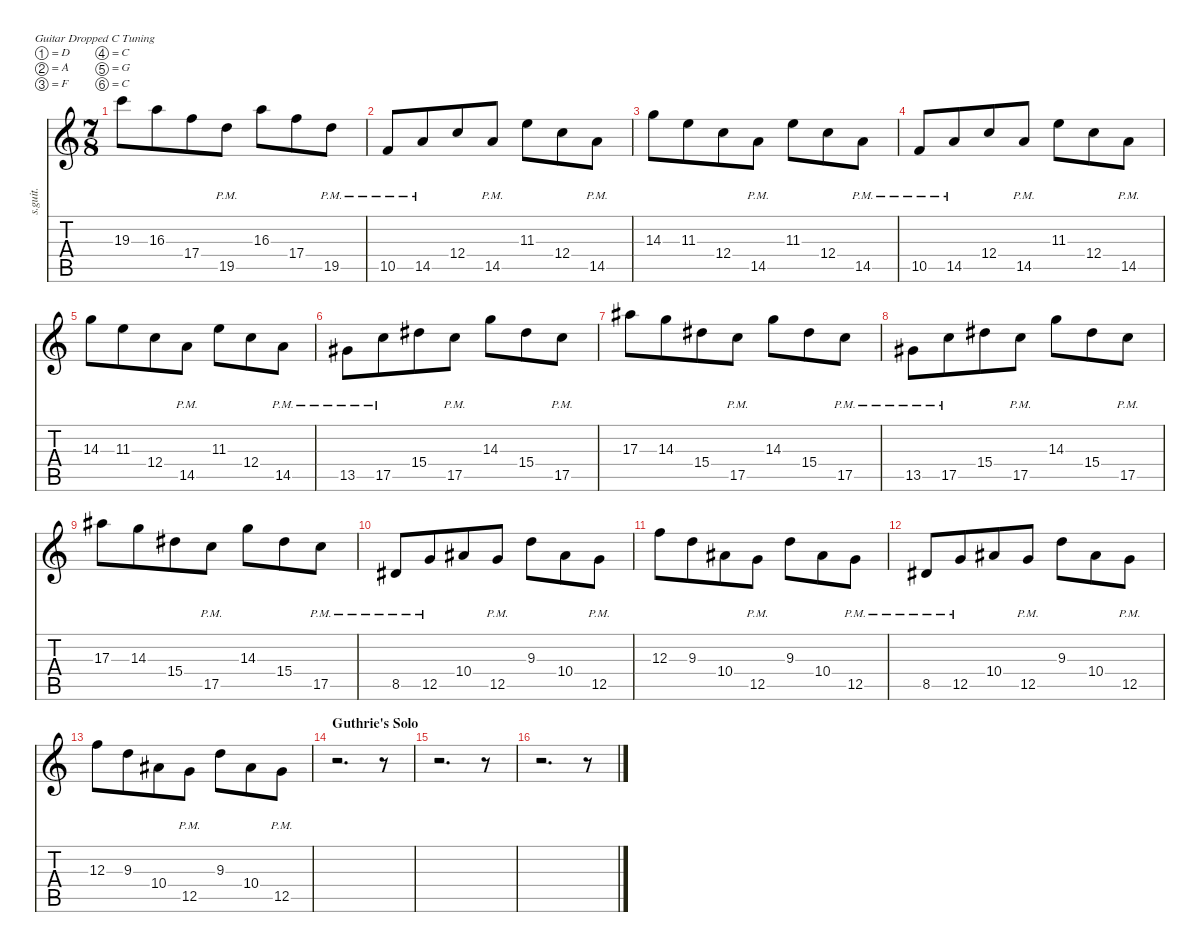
\defaultSystemsLayout 4
\hideDynamics
\bracketExtendMode nobrackets
\track ("Guitar1" "s.guit.") {instrument distortionguitar}
\staff {score tabs}
\tuning (D4 A3 F3 C3 G2 C2)
\ts (7 8)
\tempo (212 hide)
\clef g2
\ks c
19.3.8{lyrics (0 "") lyrics (1 "") lyrics (2 "") lyrics (3 "") lyrics (4 "") dy f} 16.3.8{lyrics (0 "") lyrics (1 "") lyrics (2 "") lyrics (3 "") lyrics (4 "")} 17.4.8{lyrics (0 "") lyrics (1 "") lyrics (2 "") lyrics (3 "") lyrics (4 "")} 19.5{pm}.8{lyrics (0 "") lyrics (1 "") lyrics (2 "") lyrics (3 "") lyrics (4 "")} 16.3.8{lyrics (0 "") lyrics (1 "") lyrics (2 "") lyrics (3 "") lyrics (4 "")} 17.4.8{lyrics (0 "") lyrics (1 "") lyrics (2 "") lyrics (3 "") lyrics (4 "")} 19.5{pm}.8{lyrics (0 "") lyrics (1 "") lyrics (2 "") lyrics (3 "") lyrics (4 "")} |
10.5{pm}.8{lyrics (0 "") lyrics (1 "") lyrics (2 "") lyrics (3 "") lyrics (4 "")} 14.5{pm}.8{lyrics (0 "") lyrics (1 "") lyrics (2 "") lyrics (3 "") lyrics (4 "")} 12.4.8{lyrics (0 "") lyrics (1 "") lyrics (2 "") lyrics (3 "") lyrics (4 "")} 14.5{pm}.8{lyrics (0 "") lyrics (1 "") lyrics (2 "") lyrics (3 "") lyrics (4 "")} 11.3.8{lyrics (0 "") lyrics (1 "") lyrics (2 "") lyrics (3 "") lyrics (4 "")} 12.4.8{lyrics (0 "") lyrics (1 "") lyrics (2 "") lyrics (3 "") lyrics (4 "")} 14.5{pm}.8{lyrics (0 "") lyrics (1 "") lyrics (2 "") lyrics (3 "") lyrics (4 "")} |
14.3.8{lyrics (0 "") lyrics (1 "") lyrics (2 "") lyrics (3 "") lyrics (4 "")} 11.3.8{lyrics (0 "") lyrics (1 "") lyrics (2 "") lyrics (3 "") lyrics (4 "")} 12.4.8{lyrics (0 "") lyrics (1 "") lyrics (2 "") lyrics (3 "") lyrics (4 "")} 14.5{pm}.8{lyrics (0 "") lyrics (1 "") lyrics (2 "") lyrics (3 "") lyrics (4 "")} 11.3.8{lyrics (0 "") lyrics (1 "") lyrics (2 "") lyrics (3 "") lyrics (4 "")} 12.4.8{lyrics (0 "") lyrics (1 "") lyrics (2 "") lyrics (3 "") lyrics (4 "")} 14.5{pm}.8{lyrics (0 "") lyrics (1 "") lyrics (2 "") lyrics (3 "") lyrics (4 "")} |
10.5{pm}.8{lyrics (0 "") lyrics (1 "") lyrics (2 "") lyrics (3 "") lyrics (4 "")} 14.5{pm}.8{lyrics (0 "") lyrics (1 "") lyrics (2 "") lyrics (3 "") lyrics (4 "")} 12.4.8{lyrics (0 "") lyrics (1 "") lyrics (2 "") lyrics (3 "") lyrics (4 "")} 14.5{pm}.8{lyrics (0 "") lyrics (1 "") lyrics (2 "") lyrics (3 "") lyrics (4 "")} 11.3.8{lyrics (0 "") lyrics (1 "") lyrics (2 "") lyrics (3 "") lyrics (4 "")} 12.4.8{lyrics (0 "") lyrics (1 "") lyrics (2 "") lyrics (3 "") lyrics (4 "")} 14.5{pm}.8{lyrics (0 "") lyrics (1 "") lyrics (2 "") lyrics (3 "") lyrics (4 "")} |
14.3.8{lyrics (0 "") lyrics (1 "") lyrics (2 "") lyrics (3 "") lyrics (4 "")} 11.3.8{lyrics (0 "") lyrics (1 "") lyrics (2 "") lyrics (3 "") lyrics (4 "")} 12.4.8{lyrics (0 "") lyrics (1 "") lyrics (2 "") lyrics (3 "") lyrics (4 "")} 14.5{pm}.8{lyrics (0 "") lyrics (1 "") lyrics (2 "") lyrics (3 "") lyrics (4 "")} 11.3.8{lyrics (0 "") lyrics (1 "") lyrics (2 "") lyrics (3 "") lyrics (4 "")} 12.4.8{lyrics (0 "") lyrics (1 "") lyrics (2 "") lyrics (3 "") lyrics (4 "")} 14.5{pm}.8{lyrics (0 "") lyrics (1 "") lyrics (2 "") lyrics (3 "") lyrics (4 "")} |
13.5{pm acc #}.8{lyrics (0 "") lyrics (1 "") lyrics (2 "") lyrics (3 "") lyrics (4 "")} 17.5{pm}.8{lyrics (0 "") lyrics (1 "") lyrics (2 "") lyrics (3 "") lyrics (4 "")} 15.4{acc #}.8{lyrics (0 "") lyrics (1 "") lyrics (2 "") lyrics (3 "") lyrics (4 "")} 17.5{pm}.8{lyrics (0 "") lyrics (1 "") lyrics (2 "") lyrics (3 "") lyrics (4 "")} 14.3.8{lyrics (0 "") lyrics (1 "") lyrics (2 "") lyrics (3 "") lyrics (4 "")} 15.4{acc #}.8{lyrics (0 "") lyrics (1 "") lyrics (2 "") lyrics (3 "") lyrics (4 "")} 17.5{pm}.8{lyrics (0 "") lyrics (1 "") lyrics (2 "") lyrics (3 "") lyrics (4 "")} |
17.3{acc #}.8{lyrics (0 "") lyrics (1 "") lyrics (2 "") lyrics (3 "") lyrics (4 "")} 14.3.8{lyrics (0 "") lyrics (1 "") lyrics (2 "") lyrics (3 "") lyrics (4 "")} 15.4{acc #}.8{lyrics (0 "") lyrics (1 "") lyrics (2 "") lyrics (3 "") lyrics (4 "")} 17.5{pm}.8{lyrics (0 "") lyrics (1 "") lyrics (2 "") lyrics (3 "") lyrics (4 "")} 14.3.8{lyrics (0 "") lyrics (1 "") lyrics (2 "") lyrics (3 "") lyrics (4 "")} 15.4{acc #}.8{lyrics (0 "") lyrics (1 "") lyrics (2 "") lyrics (3 "") lyrics (4 "")} 17.5{pm}.8{lyrics (0 "") lyrics (1 "") lyrics (2 "") lyrics (3 "") lyrics (4 "")} |
13.5{pm acc #}.8{lyrics (0 "") lyrics (1 "") lyrics (2 "") lyrics (3 "") lyrics (4 "")} 17.5{pm}.8{lyrics (0 "") lyrics (1 "") lyrics (2 "") lyrics (3 "") lyrics (4 "")} 15.4{acc #}.8{lyrics (0 "") lyrics (1 "") lyrics (2 "") lyrics (3 "") lyrics (4 "")} 17.5{pm}.8{lyrics (0 "") lyrics (1 "") lyrics (2 "") lyrics (3 "") lyrics (4 "")} 14.3.8{lyrics (0 "") lyrics (1 "") lyrics (2 "") lyrics (3 "") lyrics (4 "")} 15.4{acc #}.8{lyrics (0 "") lyrics (1 "") lyrics (2 "") lyrics (3 "") lyrics (4 "")} 17.5{pm}.8{lyrics (0 "") lyrics (1 "") lyrics (2 "") lyrics (3 "") lyrics (4 "")} |
17.3{acc #}.8{lyrics (0 "") lyrics (1 "") lyrics (2 "") lyrics (3 "") lyrics (4 "")} 14.3.8{lyrics (0 "") lyrics (1 "") lyrics (2 "") lyrics (3 "") lyrics (4 "")} 15.4{acc #}.8{lyrics (0 "") lyrics (1 "") lyrics (2 "") lyrics (3 "") lyrics (4 "")} 17.5{pm}.8{lyrics (0 "") lyrics (1 "") lyrics (2 "") lyrics (3 "") lyrics (4 "")} 14.3.8{lyrics (0 "") lyrics (1 "") lyrics (2 "") lyrics (3 "") lyrics (4 "")} 15.4{acc #}.8{lyrics (0 "") lyrics (1 "") lyrics (2 "") lyrics (3 "") lyrics (4 "")} 17.5{pm}.8{lyrics (0 "") lyrics (1 "") lyrics (2 "") lyrics (3 "") lyrics (4 "")} |
8.5{pm acc #}.8{lyrics (0 "") lyrics (1 "") lyrics (2 "") lyrics (3 "") lyrics (4 "")} 12.5{pm}.8{lyrics (0 "") lyrics (1 "") lyrics (2 "") lyrics (3 "") lyrics (4 "")} 10.4{acc #}.8{lyrics (0 "") lyrics (1 "") lyrics (2 "") lyrics (3 "") lyrics (4 "")} 12.5{pm}.8{lyrics (0 "") lyrics (1 "") lyrics (2 "") lyrics (3 "") lyrics (4 "")} 9.3.8{lyrics (0 "") lyrics (1 "") lyrics (2 "") lyrics (3 "") lyrics (4 "")} 10.4{acc #}.8{lyrics (0 "") lyrics (1 "") lyrics (2 "") lyrics (3 "") lyrics (4 "")} 12.5{pm}.8{lyrics (0 "") lyrics (1 "") lyrics (2 "") lyrics (3 "") lyrics (4 "")} |
12.3.8{lyrics (0 "") lyrics (1 "") lyrics (2 "") lyrics (3 "") lyrics (4 "")} 9.3.8{lyrics (0 "") lyrics (1 "") lyrics (2 "") lyrics (3 "") lyrics (4 "")} 10.4{acc #}.8{lyrics (0 "") lyrics (1 "") lyrics (2 "") lyrics (3 "") lyrics (4 "")} 12.5{pm}.8{lyrics (0 "") lyrics (1 "") lyrics (2 "") lyrics (3 "") lyrics (4 "")} 9.3.8{lyrics (0 "") lyrics (1 "") lyrics (2 "") lyrics (3 "") lyrics (4 "")} 10.4{acc #}.8{lyrics (0 "") lyrics (1 "") lyrics (2 "") lyrics (3 "") lyrics (4 "")} 12.5{pm}.8{lyrics (0 "") lyrics (1 "") lyrics (2 "") lyrics (3 "") lyrics (4 "")} |
8.5{pm acc #}.8{lyrics (0 "") lyrics (1 "") lyrics (2 "") lyrics (3 "") lyrics (4 "")} 12.5{pm}.8{lyrics (0 "") lyrics (1 "") lyrics (2 "") lyrics (3 "") lyrics (4 "")} 10.4{acc #}.8{lyrics (0 "") lyrics (1 "") lyrics (2 "") lyrics (3 "") lyrics (4 "")} 12.5{pm}.8{lyrics (0 "") lyrics (1 "") lyrics (2 "") lyrics (3 "") lyrics (4 "")} 9.3.8{lyrics (0 "") lyrics (1 "") lyrics (2 "") lyrics (3 "") lyrics (4 "")} 10.4{acc #}.8{lyrics (0 "") lyrics (1 "") lyrics (2 "") lyrics (3 "") lyrics (4 "")} 12.5{pm}.8{lyrics (0 "") lyrics (1 "") lyrics (2 "") lyrics (3 "") lyrics (4 "")} |
12.3.8{lyrics (0 "") lyrics (1 "") lyrics (2 "") lyrics (3 "") lyrics (4 "")} 9.3.8{lyrics (0 "") lyrics (1 "") lyrics (2 "") lyrics (3 "") lyrics (4 "")} 10.4{acc #}.8{lyrics (0 "") lyrics (1 "") lyrics (2 "") lyrics (3 "") lyrics (4 "")} 12.5{pm}.8{lyrics (0 "") lyrics (1 "") lyrics (2 "") lyrics (3 "") lyrics (4 "")} 9.3.8{lyrics (0 "") lyrics (1 "") lyrics (2 "") lyrics (3 "") lyrics (4 "")} 10.4{acc #}.8{lyrics (0 "") lyrics (1 "") lyrics (2 "") lyrics (3 "") lyrics (4 "")} 12.5{pm}.8{lyrics (0 "") lyrics (1 "") lyrics (2 "") lyrics (3 "") lyrics (4 "")} |
\section ("" "Guthrie's Solo")
r.2{d} r.8 |
r.2{d} r.8 |
r.2{d} r.8
